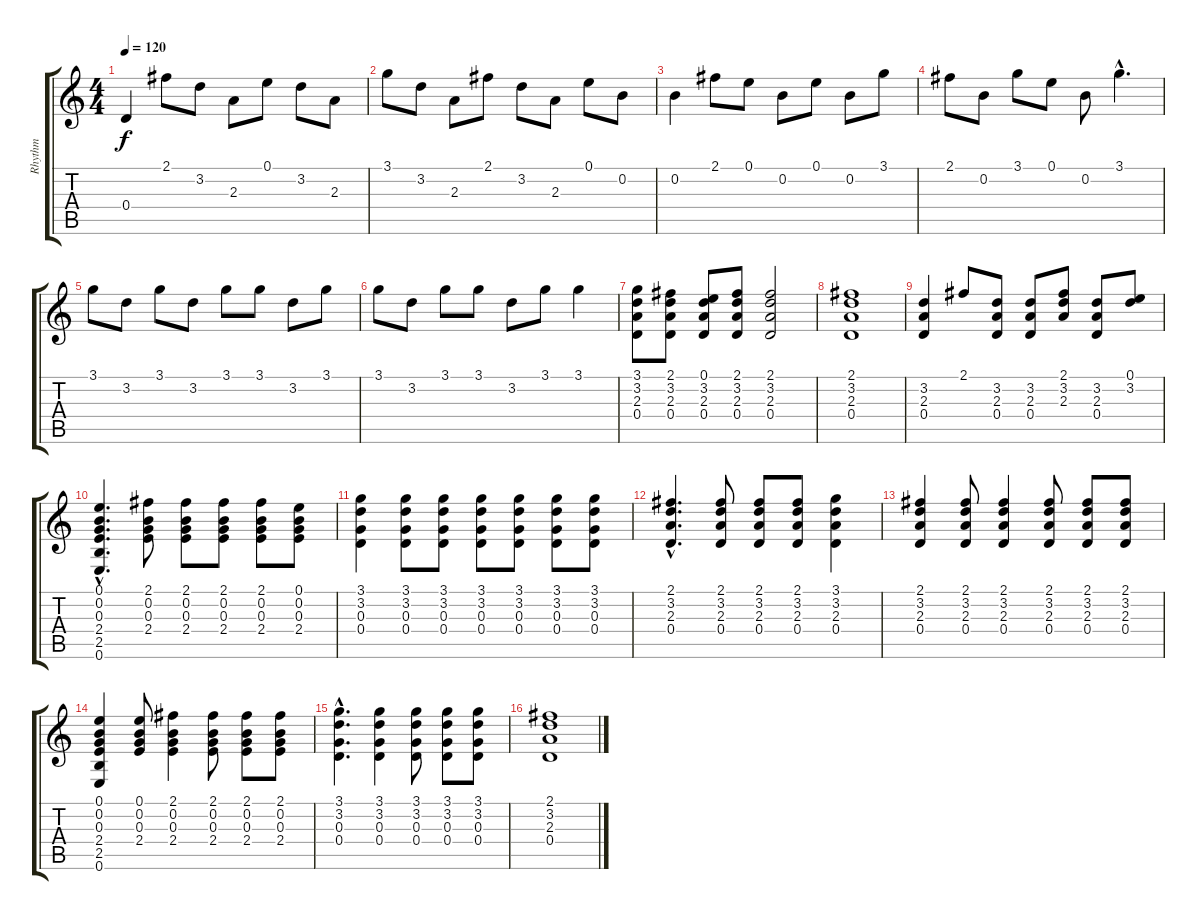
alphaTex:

\track ("Rhythm" "Rhythm") {instrument acousticguitarsteel}
\staff {score tabs}
\tuning (E4 B3 G3 D3 A2 E2) {hide}
\ts (4 4)
\tempo 120
\clef g2
\ks c
0.4.4{dy f instrument acousticguitarsteel} 2.1.8 3.2.8 2.3.8 0.1.8 3.2.8 2.3.8 |
3.1.8 3.2.8 2.3.8 2.1.8 3.2.8 2.3.8 0.1.8 0.2.8 |
0.2.4 2.1.8 0.1.8 0.2.8 0.1.8 0.2.8 3.1.8 |
2.1.8 0.2.8 3.1.8 0.1.8 0.2.8 3.1{hac}.4{d} |
3.1.8 3.2.8 3.1.8 3.2.8 3.1.8 3.1.8 3.2.8 3.1.8 |
3.1.8 3.2.8 3.1.8 3.1.8 3.2.8 3.1.8 3.1.4 |
(3.1 3.2 2.3 0.4).8 (2.1 3.2 2.3 0.4).8 (0.1 3.2 2.3 0.4).8 (2.1 3.2 2.3 0.4).8 (2.1 3.2 2.3 0.4).2 |
(2.1 3.2 2.3 0.4).1 |
(3.2 2.3 0.4).4 2.1.8 (3.2 2.3 0.4).8 (3.2 2.3 0.4).8 (2.1 3.2 2.3).8 (3.2 2.3 0.4).8 (0.1 3.2).8 |
(0.1{hac} 0.2{hac} 0.3{hac} 2.4{hac} 2.5{hac} 0.6{hac}).4{d} (2.1 0.2 0.3 2.4).8 (2.1 0.2 0.3 2.4).8 (2.1 0.2 0.3 2.4).8 (2.1 0.2 0.3 2.4).8 (0.1 0.2 0.3 2.4).8 |
(3.1 3.2 0.3 0.4).4 (3.1 3.2 0.3 0.4).8 (3.1 3.2 0.3 0.4).8 (3.1 3.2 0.3 0.4).8 (3.1 3.2 0.3 0.4).8 (3.1 3.2 0.3 0.4).8 (3.1 3.2 0.3 0.4).8 |
(2.1{hac} 3.2{hac} 2.3{hac} 0.4{hac}).4{d} (2.1 3.2 2.3 0.4).8 (2.1 3.2 2.3 0.4).8 (2.1 3.2 2.3 0.4).8 (3.1 3.2 2.3 0.4).4 |
(2.1 3.2 2.3 0.4).4 (2.1 3.2 2.3 0.4).8 (2.1 3.2 2.3 0.4).4 (2.1 3.2 2.3 0.4).8 (2.1 3.2 2.3 0.4).8 (2.1 3.2 2.3 0.4).8 |
(0.1 0.2 0.3 2.4 2.5 0.6).4 (0.1 0.2 0.3 2.4).8 (2.1 0.2 0.3 2.4).4 (2.1 0.2 0.3 2.4).8 (2.1 0.2 0.3 2.4).8 (2.1 0.2 0.3 2.4).8 |
(3.1{hac} 3.2{hac} 0.3{hac} 0.4{hac}).4{d} (3.1 3.2 0.3 0.4).4 (3.1 3.2 0.3 0.4).8 (3.1 3.2 0.3 0.4).8 (3.1 3.2 0.3 0.4).8 |
(2.1 3.2 2.3 0.4).1
